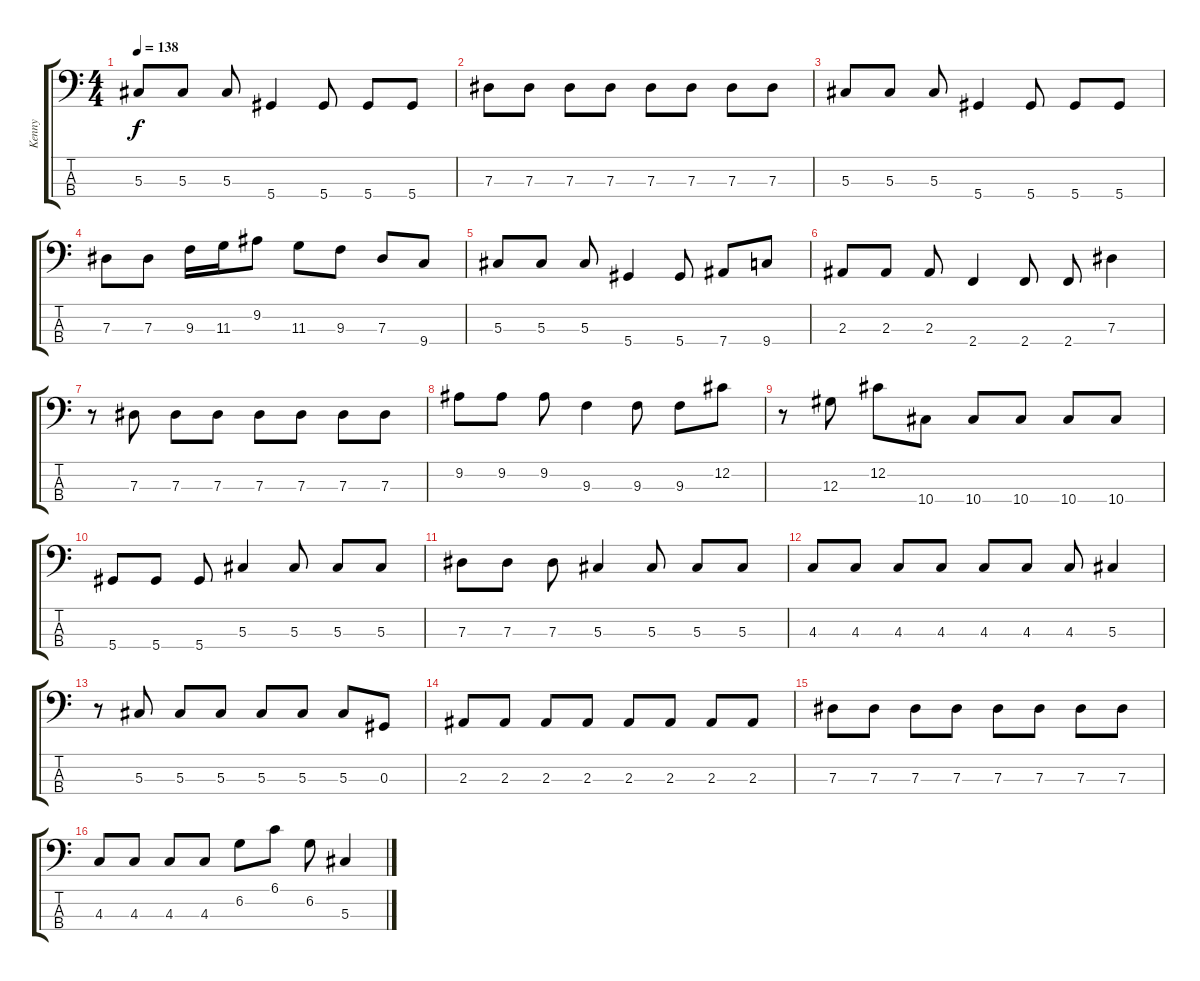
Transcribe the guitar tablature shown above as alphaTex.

\track ("Kenny" "Kenny") {instrument electricbasspick}
\staff {score tabs}
\tuning (Gb2 Db2 Ab1 Eb1) {hide}
\ts (4 4)
\tempo 138
\clef f4
\ks c
5.3.8{dy f} 5.3.8 5.3.8 5.4.4 5.4.8 5.4.8 5.4.8 |
7.3.8 7.3.8 7.3.8 7.3.8 7.3.8 7.3.8 7.3.8 7.3.8 |
5.3.8 5.3.8 5.3.8 5.4.4 5.4.8 5.4.8 5.4.8 |
7.3.8 7.3.8 9.3.16 11.3.16 9.2.8 11.3.8 9.3.8 7.3.8 9.4.8 |
5.3.8 5.3.8 5.3.8 5.4.4 5.4.8 7.4.8 9.4.8 |
2.3.8 2.3.8 2.3.8 2.4.4 2.4.8 2.4.8 7.3.4 |
r.8 7.3.8 7.3.8 7.3.8 7.3.8 7.3.8 7.3.8 7.3.8 |
9.2.8 9.2.8 9.2.8 9.3.4 9.3.8 9.3.8 12.2.8 |
r.8 12.3.8 12.2.8 10.4.8 10.4.8 10.4.8 10.4.8 10.4.8 |
5.4.8 5.4.8 5.4.8 5.3.4 5.3.8 5.3.8 5.3.8 |
7.3.8 7.3.8 7.3.8 5.3.4 5.3.8 5.3.8 5.3.8 |
4.3.8 4.3.8 4.3.8 4.3.8 4.3.8 4.3.8 4.3.8 5.3.4 |
r.8 5.3.8 5.3.8 5.3.8 5.3.8 5.3.8 5.3.8 0.3.8 |
2.3.8 2.3.8 2.3.8 2.3.8 2.3.8 2.3.8 2.3.8 2.3.8 |
7.3.8 7.3.8 7.3.8 7.3.8 7.3.8 7.3.8 7.3.8 7.3.8 |
4.3.8 4.3.8 4.3.8 4.3.8 6.2.8 6.1.8 6.2.8 5.3.4
